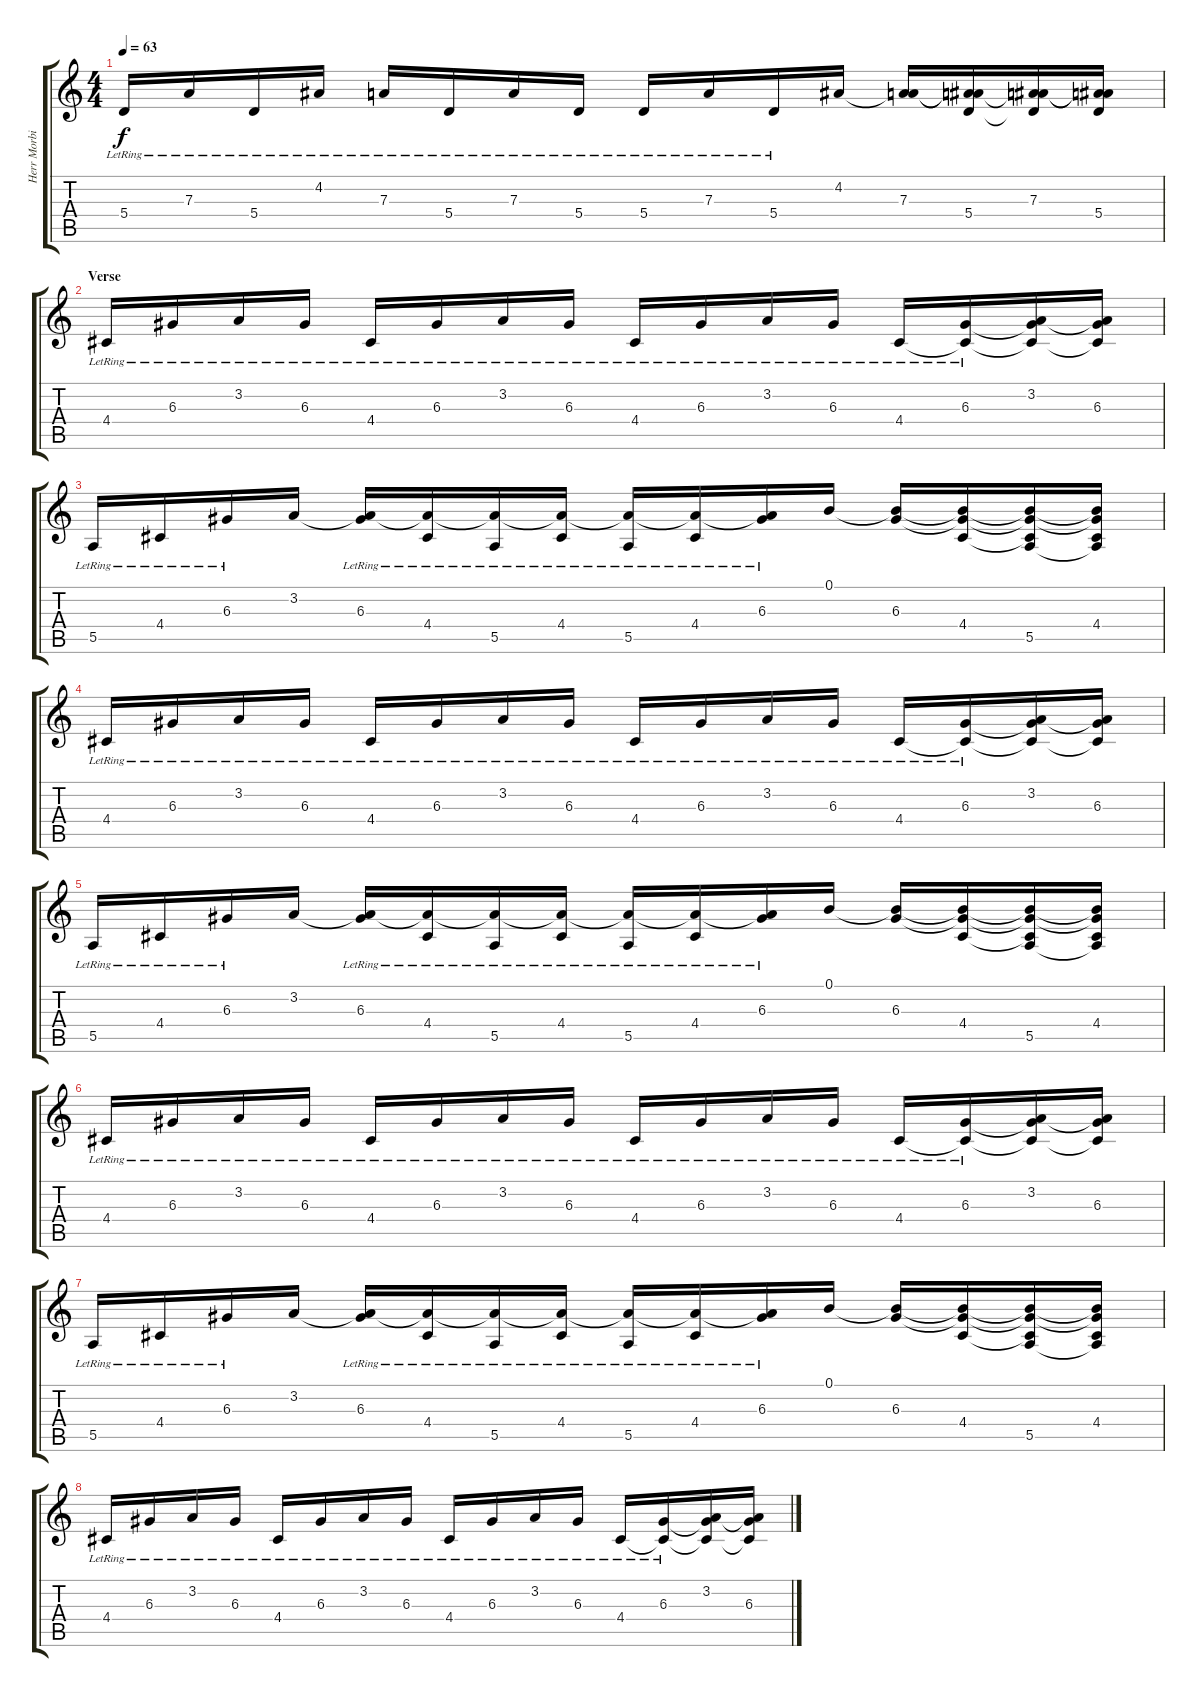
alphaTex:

\track ("Herr Morbid" "Herr Morbi") {instrument distortionguitar}
\staff {score tabs}
\tuning (B3 Gb3 D3 A2 E2 B1) {hide}
\ts (4 4)
\tempo 63
\clef g2
\ks c
5.4{lr}.16{dy f} 7.3{lr}.16 5.4{lr}.16 4.2{lr}.16 7.3{lr}.16 5.4{lr}.16 7.3{lr}.16 5.4{lr}.16 5.4{lr}.16 7.3{lr}.16 5.4{lr}.16 4.2.16 (4.2{t} 7.3).16 (4.2{t} 7.3{t} 5.4).16 (4.2{t} 7.3 5.4{t}).16 (4.2{t} 7.3{t} 5.4).16 |
\section ("" "Verse")
4.4{lr}.16 6.3{lr}.16 3.2{lr}.16 6.3{lr}.16 4.4{lr}.16 6.3{lr}.16 3.2{lr}.16 6.3{lr}.16 4.4{lr}.16 6.3{lr}.16 3.2{lr}.16 6.3{lr}.16 4.4{lr}.16 (6.3{lr} 4.4{t}).16 (3.2 6.3{t} 4.4{t}).16 (3.2{t} 6.3 4.4{t}).16 |
5.5{lr}.16 4.4{lr}.16 6.3{lr}.16 3.2.16 (3.2{t} 6.3{lr}).16 (3.2{t} 4.4{lr}).16 (3.2{t} 5.5{lr}).16 (3.2{t} 4.4{lr}).16 (3.2{t} 5.5{lr}).16 (3.2{t} 4.4{lr}).16 (3.2{t} 6.3{lr}).16 0.1.16 (0.1{t} 6.3).16 (0.1{t} 6.3{t} 4.4).16 (0.1{t} 6.3{t} 4.4{t} 5.5).16 (0.1{t} 6.3{t} 4.4 5.5{t}).16 |
4.4{lr}.16 6.3{lr}.16 3.2{lr}.16 6.3{lr}.16 4.4{lr}.16 6.3{lr}.16 3.2{lr}.16 6.3{lr}.16 4.4{lr}.16 6.3{lr}.16 3.2{lr}.16 6.3{lr}.16 4.4{lr}.16 (6.3{lr} 4.4{t}).16 (3.2 6.3{t} 4.4{t}).16 (3.2{t} 6.3 4.4{t}).16 |
5.5{lr}.16 4.4{lr}.16 6.3{lr}.16 3.2.16 (3.2{t} 6.3{lr}).16 (3.2{t} 4.4{lr}).16 (3.2{t} 5.5{lr}).16 (3.2{t} 4.4{lr}).16 (3.2{t} 5.5{lr}).16 (3.2{t} 4.4{lr}).16 (3.2{t} 6.3{lr}).16 0.1.16 (0.1{t} 6.3).16 (0.1{t} 6.3{t} 4.4).16 (0.1{t} 6.3{t} 4.4{t} 5.5).16 (0.1{t} 6.3{t} 4.4 5.5{t}).16 |
4.4{lr}.16 6.3{lr}.16 3.2{lr}.16 6.3{lr}.16 4.4{lr}.16 6.3{lr}.16 3.2{lr}.16 6.3{lr}.16 4.4{lr}.16 6.3{lr}.16 3.2{lr}.16 6.3{lr}.16 4.4{lr}.16 (6.3{lr} 4.4{t}).16 (3.2 6.3{t} 4.4{t}).16 (3.2{t} 6.3 4.4{t}).16 |
5.5{lr}.16 4.4{lr}.16 6.3{lr}.16 3.2.16 (3.2{t} 6.3{lr}).16 (3.2{t} 4.4{lr}).16 (3.2{t} 5.5{lr}).16 (3.2{t} 4.4{lr}).16 (3.2{t} 5.5{lr}).16 (3.2{t} 4.4{lr}).16 (3.2{t} 6.3{lr}).16 0.1.16 (0.1{t} 6.3).16 (0.1{t} 6.3{t} 4.4).16 (0.1{t} 6.3{t} 4.4{t} 5.5).16 (0.1{t} 6.3{t} 4.4 5.5{t}).16 |
4.4{lr}.16 6.3{lr}.16 3.2{lr}.16 6.3{lr}.16 4.4{lr}.16 6.3{lr}.16 3.2{lr}.16 6.3{lr}.16 4.4{lr}.16 6.3{lr}.16 3.2{lr}.16 6.3{lr}.16 4.4{lr}.16 (6.3{lr} 4.4{t}).16 (3.2 6.3{t} 4.4{t}).16 (3.2{t} 6.3 4.4{t}).16
